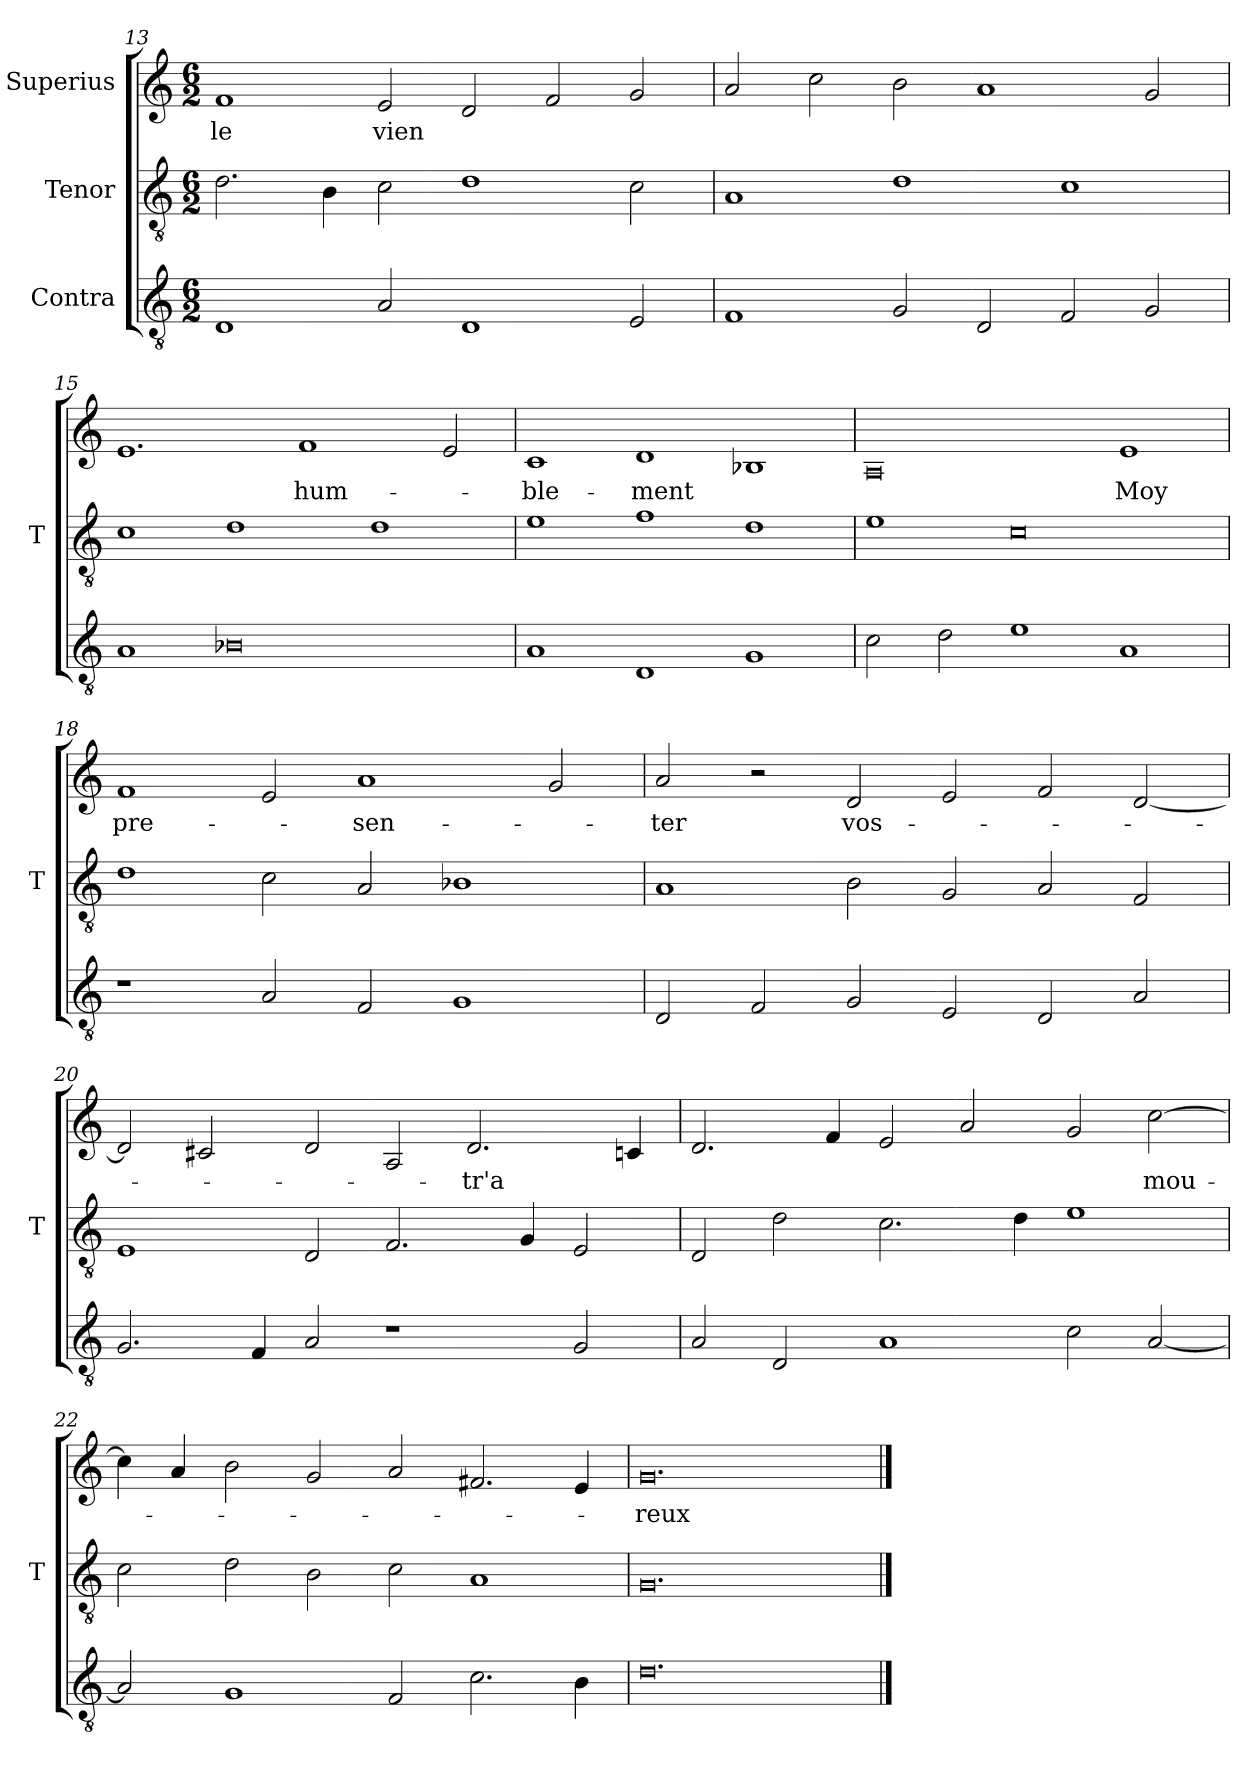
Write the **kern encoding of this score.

**kern	**kern	**kern	**text
*part3	*part2	*part1	*part1
*staff3	*staff2	*staff1	*staff1
*I"Contra	*I"Tenor	*I"Superius	*
*	*I'T	*	*
*clefGv2	*clefGv2	*clefG2	*
*M6/2	*M6/2	*M6/2	*
=13	=13	=13	=13
1D	2.d	1f	-le
.	4B	.	.
2A	2c	2e	-vien
1D	1d	2d	.
.	.	2f	.
2E	2c	2g	.
=14	=14	=14	=14
1F	1A	2a	.
.	.	2cc	.
2G	1d	2b	.
2D	.	1a	.
2F	1c	.	.
2G	.	2g	.
=15	=15	=15	=15
1A	1c	1.e	.
0B-X	1d	.	.
.	.	1f	hum-
.	1d	.	.
.	.	2e	.
=16	=16	=16	=16
1A	1e	1c	-ble-
1D	1f	1d	-ment
1G	1d	1B-X	.
=17	=17	=17	=17
2c	1e	0A	.
2d	.	.	.
1e	0c	.	.
1A	.	1e	-Moy
=18	=18	=18	=18
1r	1d	1f	pre-
2A	2c	2e	.
2F	2A	1a	-sen-
1G	1B-X	.	.
.	.	2g	.
=19	=19	=19	=19
2D	1A	2a	-ter
2F	.	2r	.
2G	2B	2d	vos-
2E	2G	2e	.
2D	2A	2f	.
2A	2F	[2d	.
=20	=20	=20	=20
2.G	1E	2d]	.
.	.	2c#X	.
4F	.	.	.
2A	2D	2d	.
1r	2.F	2A	.
.	.	2.d	-tr'a
.	4G	.	.
2G	2E	.	.
.	.	4c	.
=21	=21	=21	=21
2A	2D	2.d	.
2D	2d	.	.
.	.	4f	.
1A	2.c	2e	.
.	.	2a	.
.	4d	.	.
2c	1e	2g	.
[2A	.	[2cc	mou-
=22	=22	=22	=22
2A]	2c	4cc]	.
.	.	4a	.
1G	2d	2b	.
.	2B	2g	.
2F	2c	2a	.
2.c	1A	2.f#X	.
4B	.	4e	.
=23	=23	=23	=23
0.d	0.G	0.g	-reux
==	==	==	==
*-	*-	*-	*-
